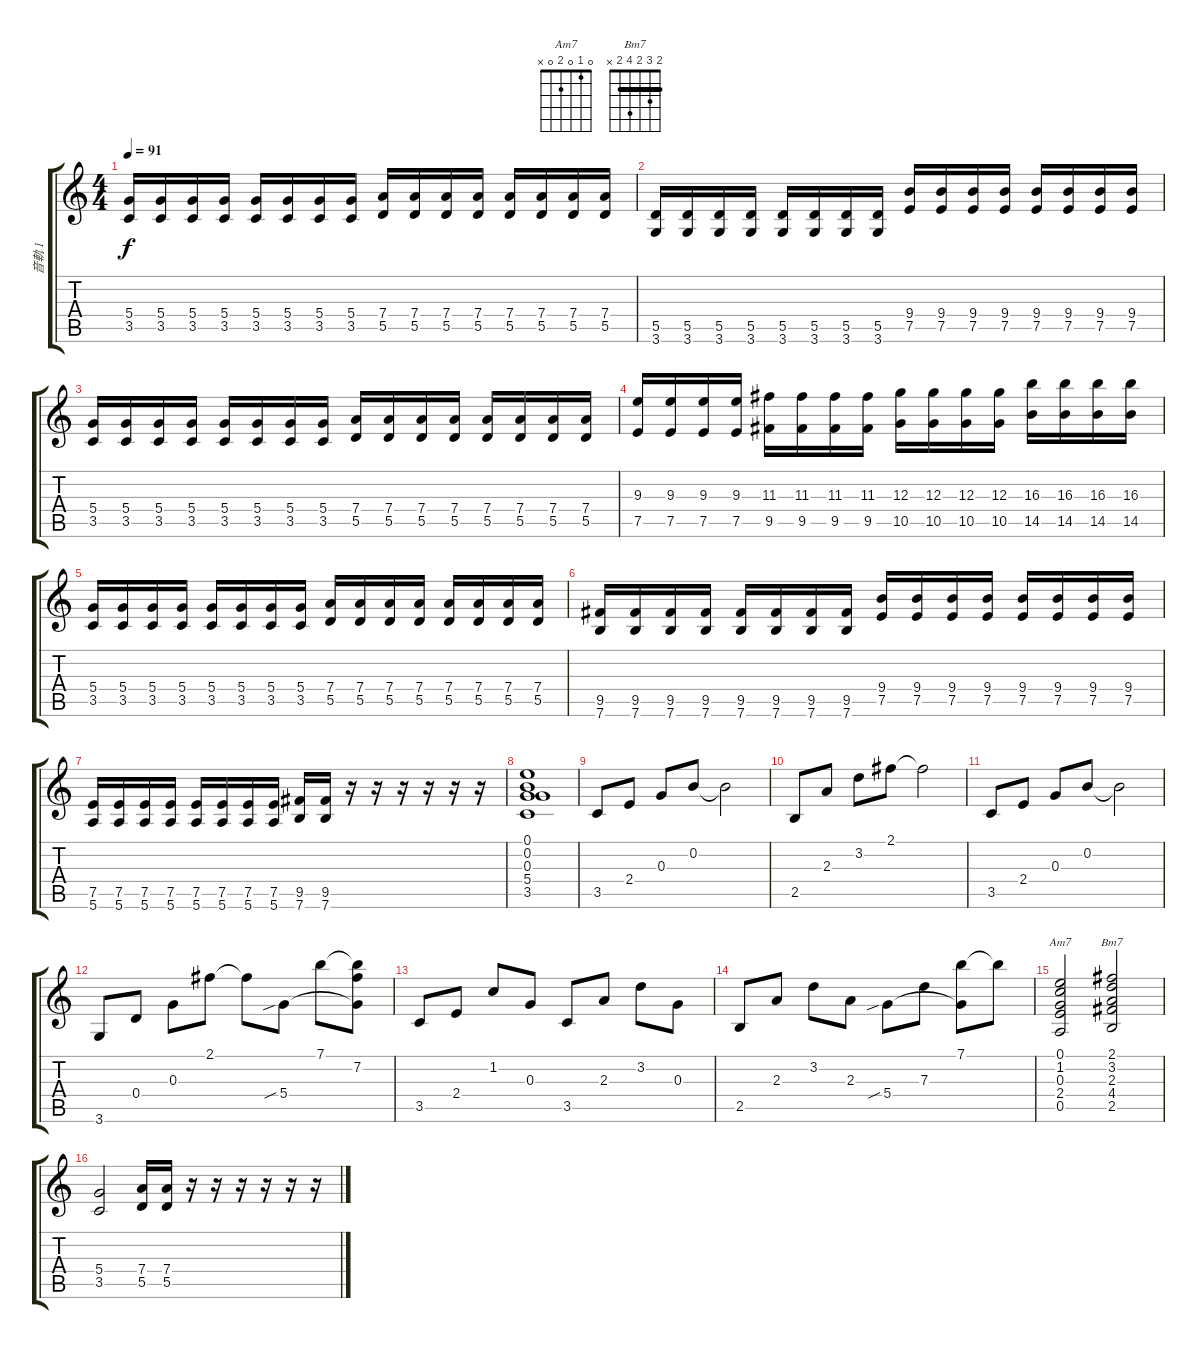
\track ("音軌 1" "音軌 1") {instrument overdrivenguitar}
\staff {score tabs}
\tuning (E4 B3 G3 D3 A2 E2) {hide}
\chord ("Am7" 0 1 0 2 0 x)
\chord ("Bm7" 2 3 2 4 2 x) {barre 2}
\ts (4 4)
\tempo 91
\clef g2
\ks c
(5.4 3.5).16{dy f} (5.4 3.5).16 (5.4 3.5).16 (5.4 3.5).16 (5.4 3.5).16 (5.4 3.5).16 (5.4 3.5).16 (5.4 3.5).16 (7.4 5.5).16 (7.4 5.5).16 (7.4 5.5).16 (7.4 5.5).16 (7.4 5.5).16 (7.4 5.5).16 (7.4 5.5).16 (7.4 5.5).16 |
(5.5 3.6).16 (5.5 3.6).16 (5.5 3.6).16 (5.5 3.6).16 (5.5 3.6).16 (5.5 3.6).16 (5.5 3.6).16 (5.5 3.6).16 (9.4 7.5).16 (9.4 7.5).16 (9.4 7.5).16 (9.4 7.5).16 (9.4 7.5).16 (9.4 7.5).16 (9.4 7.5).16 (9.4 7.5).16 |
(5.4 3.5).16 (5.4 3.5).16 (5.4 3.5).16 (5.4 3.5).16 (5.4 3.5).16 (5.4 3.5).16 (5.4 3.5).16 (5.4 3.5).16 (7.4 5.5).16 (7.4 5.5).16 (7.4 5.5).16 (7.4 5.5).16 (7.4 5.5).16 (7.4 5.5).16 (7.4 5.5).16 (7.4 5.5).16 |
(9.3 7.5).16 (9.3 7.5).16 (9.3 7.5).16 (9.3 7.5).16 (11.3 9.5).16 (11.3 9.5).16 (11.3 9.5).16 (11.3 9.5).16 (12.3 10.5).16 (12.3 10.5).16 (12.3 10.5).16 (12.3 10.5).16 (16.3 14.5).16 (16.3 14.5).16 (16.3 14.5).16 (16.3 14.5).16 |
(5.4 3.5).16 (5.4 3.5).16 (5.4 3.5).16 (5.4 3.5).16 (5.4 3.5).16 (5.4 3.5).16 (5.4 3.5).16 (5.4 3.5).16 (7.4 5.5).16 (7.4 5.5).16 (7.4 5.5).16 (7.4 5.5).16 (7.4 5.5).16 (7.4 5.5).16 (7.4 5.5).16 (7.4 5.5).16 |
(9.5 7.6).16 (9.5 7.6).16 (9.5 7.6).16 (9.5 7.6).16 (9.5 7.6).16 (9.5 7.6).16 (9.5 7.6).16 (9.5 7.6).16 (9.4 7.5).16 (9.4 7.5).16 (9.4 7.5).16 (9.4 7.5).16 (9.4 7.5).16 (9.4 7.5).16 (9.4 7.5).16 (9.4 7.5).16 |
(7.5 5.6).16 (7.5 5.6).16 (7.5 5.6).16 (7.5 5.6).16 (7.5 5.6).16 (7.5 5.6).16 (7.5 5.6).16 (7.5 5.6).16 (9.5 7.6).16 (9.5 7.6).16 r.16 r.16 r.16 r.16 r.16 r.16 |
(0.1 0.2 0.3 5.4 3.5).1{instrument electricguitarjazz} |
3.5.8 2.4.8 0.3.8 0.2.8 0.2{t}.2 |
2.5.8 2.3.8 3.2.8 2.1.8 2.1{t}.2 |
3.5.8 2.4.8 0.3.8 0.2.8 0.2{t}.2 |
3.6.8 0.4.8 0.3.8 2.1.8 2.1{t}.8 5.4{sib}.8 7.1.8 (7.1{t} 7.2 5.4{t}).8 |
3.5.8 2.4.8 1.2.8 0.3.8 3.5.8 2.3.8 3.2.8 0.3.8 |
2.5.8 2.3.8 3.2.8 2.3.8 5.4{sib}.8 7.3.8 (7.1 5.4{t}).8 7.1{t}.8 |
(0.1 1.2 0.3 2.4 0.5).2{ch "Am7"} (2.1 3.2 2.3 4.4 2.5).2{ch "Bm7"} |
(5.4 3.5).2{instrument overdrivenguitar} (7.4 5.5).16 (7.4 5.5).16 r.16 r.16 r.16 r.16 r.16 r.16
